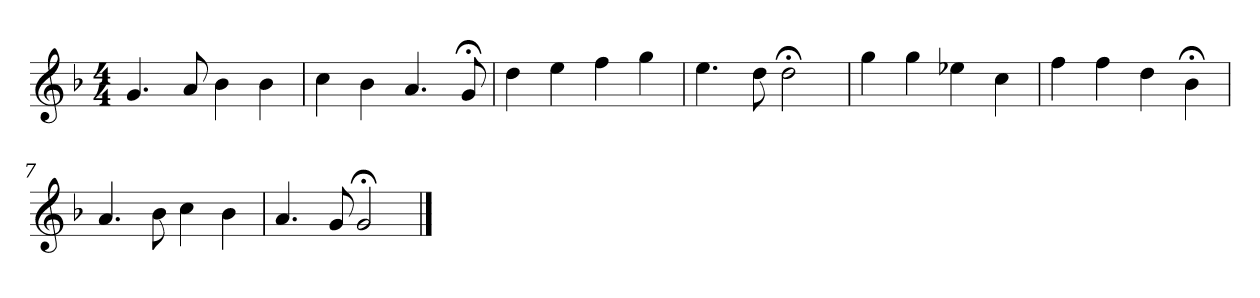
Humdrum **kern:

**kern
*part1
*staff1
*k[b-]
*G:dor
*M4/4
*MM120
=1
4.g
8a
4b-
4b-
=2
4cc
4b-
4.a
8g;<
=3
4dd
4ee
4ff
4gg
=4
4.ee
8dd
2dd;<
=5
4gg
4gg
4ee-X
4cc
=6
4ff
4ff
4dd
4b-;<
=7
4.a
8b-
4cc
4b-
=8
4.a
8g
2g;<
==
*-
